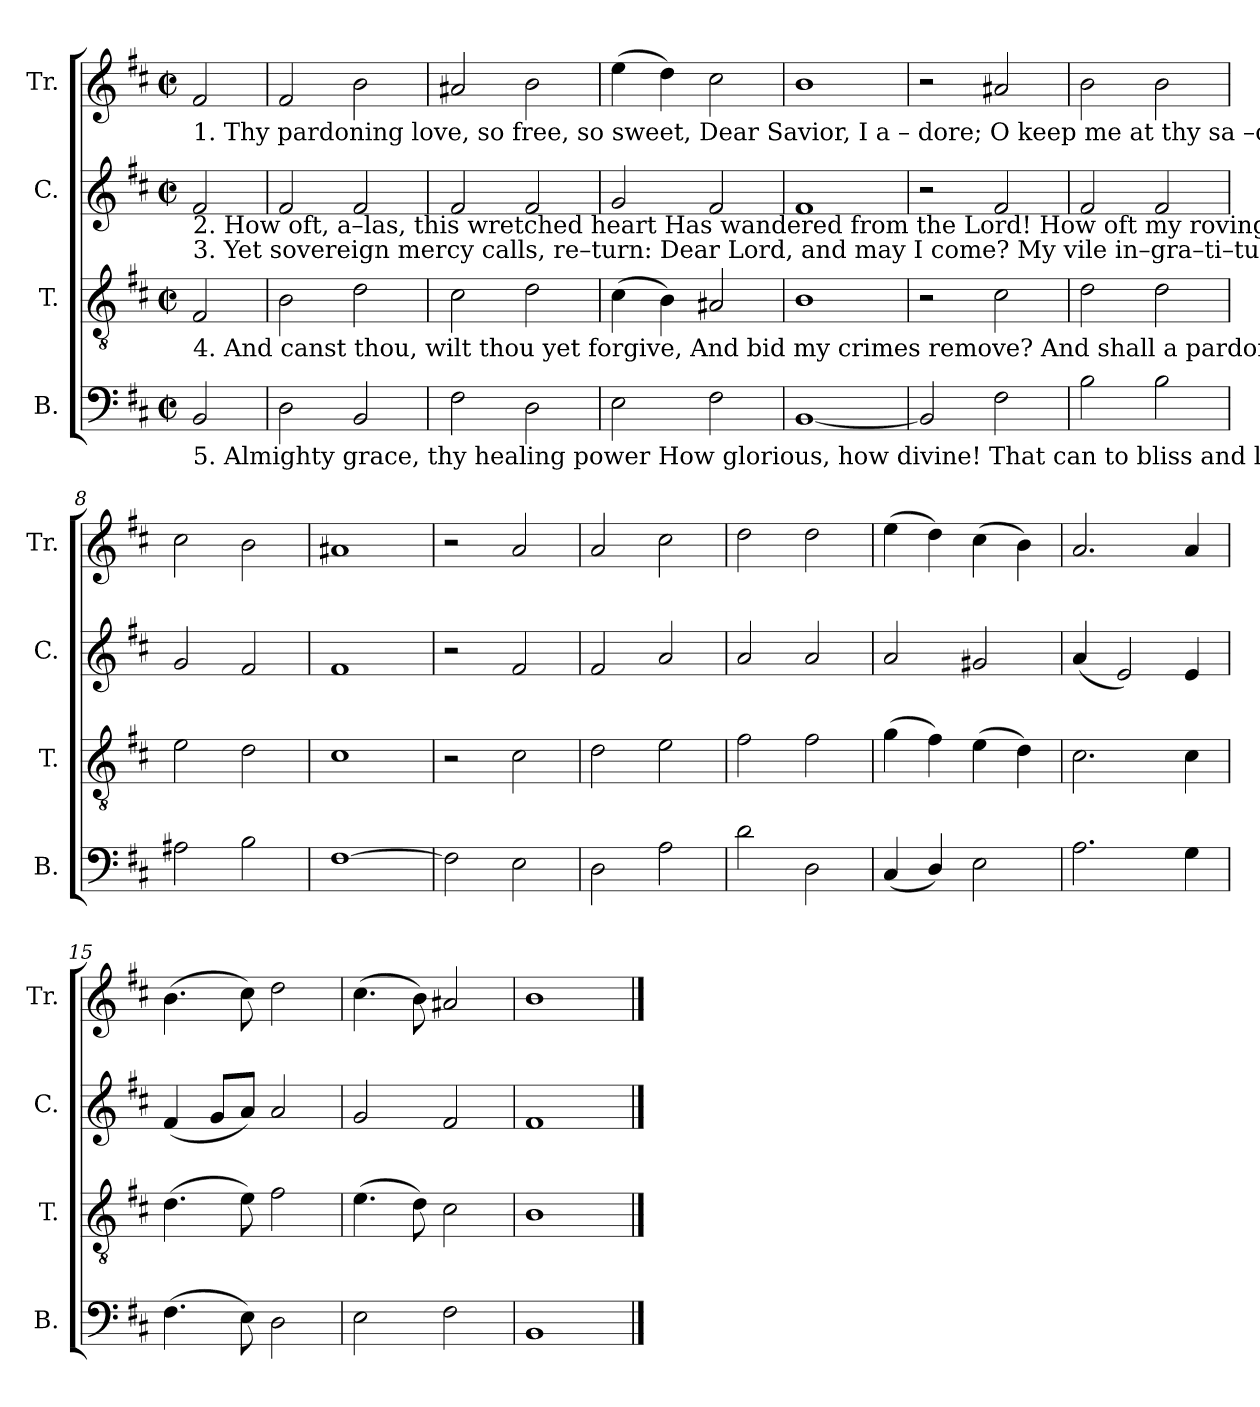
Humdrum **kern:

**kern	**kern	**kern	**kern
*part4	*part3	*part2	*part1
*staff4	*staff3	*staff2	*staff1
*I"B.	*I"T.	*I"C.	*I"Tr.
*I'B.	*I'T.	*I'C.	*I'Tr.
*clefF4	*clefGv2	*clefG2	*clefG2
*k[f#c#]	*k[f#c#]	*k[f#c#]	*k[f#c#]
*M2/2	*M2/2	*M2/2	*M2/2
*met(c|)	*met(c|)	*met(c|)	*met(c|)
*MM170	*MM170	*MM170	*MM170
=1	=1	=1	=1
!	!	!	!LO:TX:b:t=1. Thy pardoning love, so free, so sweet,   Dear Savior,  I   a – dore;       O  keep  me  at  thy  sa –cred  feet,  And let       me   rove     no  more.
!	!	!LO:TX:b:t=2. How oft, a–las, this wretched heart   Has wandered from the Lord! How oft  my roving  thoughts depart, Forgetful   of        his  word.	!
!	!	!LO:TX:b:t=3. Yet sovereign mercy calls,  re–turn&colon;    Dear Lord, and may I come?  My vile in–gra–ti–tude  I  mourn;  Oh  take     the  wanderer home.	!
!	!LO:TX:b:t=4. And canst thou, wilt thou yet forgive,  And bid my crimes remove? And shall a pardoned re–bel  live  To  speak  thy  wondrous  love?	!	!
!LO:TX:b:t=5. Almighty grace, thy healing  power   How glorious, how divine!  That can to bliss and  life  re–store  So  vile       a     heart     as   mine.	!	!	!
2BB/	2F#/	2f#/	2f#/
=2	=2	=2	=2
2D\	2B\	2f#/	2f#/
2BB/	2d\	2f#/	2b\
=3	=3	=3	=3
2F#\	2c#\	2f#/	2a#X/
2D\	2d\	2f#/	2b\
=4	=4	=4	=4
2E\	(4c#\	2g/	(4ee\
.	4B\)	.	4dd\)
2F#\	2A#X/	2f#/	2cc#\
=5	=5	=5	=5
[1BB	1B	1f#	1b
=6	=6	=6	=6
2BB/]	2r	2r	2r
2F#\	2c#\	2f#/	2a#X/
=7	=7	=7	=7
2B\	2d\	2f#/	2b\
2B\	2d\	2f#/	2b\
=8	=8	=8	=8
2A#X\	2e\	2g/	2cc#\
2B\	2d\	2f#/	2b\
=9	=9	=9	=9
[1F#	1c#	1f#	1a#X
=10	=10	=10	=10
2F#\]	2r	2r	2r
2E\	2c#\	2f#/	2a/
=11	=11	=11	=11
2D\	2d\	2f#/	2a/
2A\	2e\	2a/	2cc#\
=12	=12	=12	=12
2d\	2f#\	2a/	2dd\
2D\	2f#\	2a/	2dd\
=13	=13	=13	=13
(4C#/	(4g\	2a/	(4ee\
4D/)	4f#\)	.	4dd\)
2E\	(4e\	2g#X/	(4cc#\
.	4d\)	.	4b\)
=14	=14	=14	=14
2.A\	2.c#\	(4a/	2.a/
.	.	2e/)	.
4G\	4c#\	4e/	4a/
=15	=15	=15	=15
(4.F#\	(4.d\	(4f#/	(4.b\
.	.	8g/L	.
8E\)	8e\)	8a/J)	8cc#\)
2D\	2f#\	2a/	2dd\
=16	=16	=16	=16
2E\	(4.e\	2g/	(4.cc#\
.	8d\)	.	8b\)
2F#\	2c#\	2f#/	2a#X/
=17	=17	=17	=17
1BB	1B	1f#	1b
==	==	==	==
*-	*-	*-	*-
